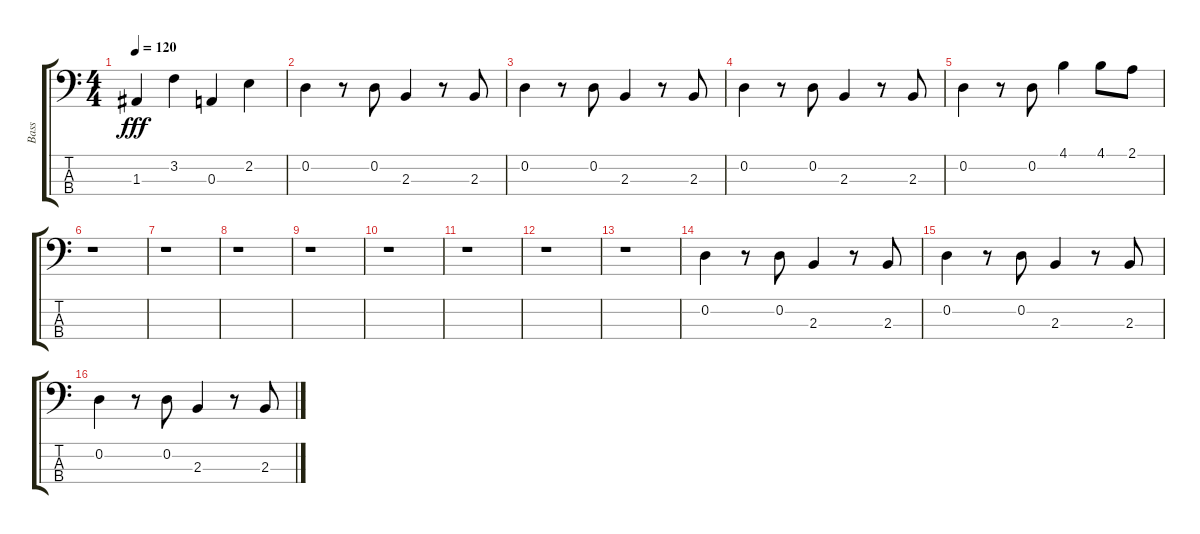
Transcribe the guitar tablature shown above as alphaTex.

\track ("Bass" "Bass") {instrument electricbassfinger}
\staff {score tabs}
\tuning (G2 D2 A1 E1) {hide}
\ts (4 4)
\tempo 120
\clef f4
\ks c
1.3.4{dy fff} 3.2.4 0.3.4 2.2.4 |
0.2.4 r.8 0.2.8 2.3.4 r.8 2.3.8 |
0.2.4 r.8 0.2.8 2.3.4 r.8 2.3.8 |
0.2.4 r.8 0.2.8 2.3.4 r.8 2.3.8 |
0.2.4 r.8 0.2.8 4.1.4 4.1.8 2.1.8 |
r.1 |
r.1 |
r.1 |
r.1 |
r.1 |
r.1 |
r.1 |
r.1 |
0.2.4 r.8 0.2.8 2.3.4 r.8 2.3.8 |
0.2.4 r.8 0.2.8 2.3.4 r.8 2.3.8 |
0.2.4 r.8 0.2.8 2.3.4 r.8 2.3.8
